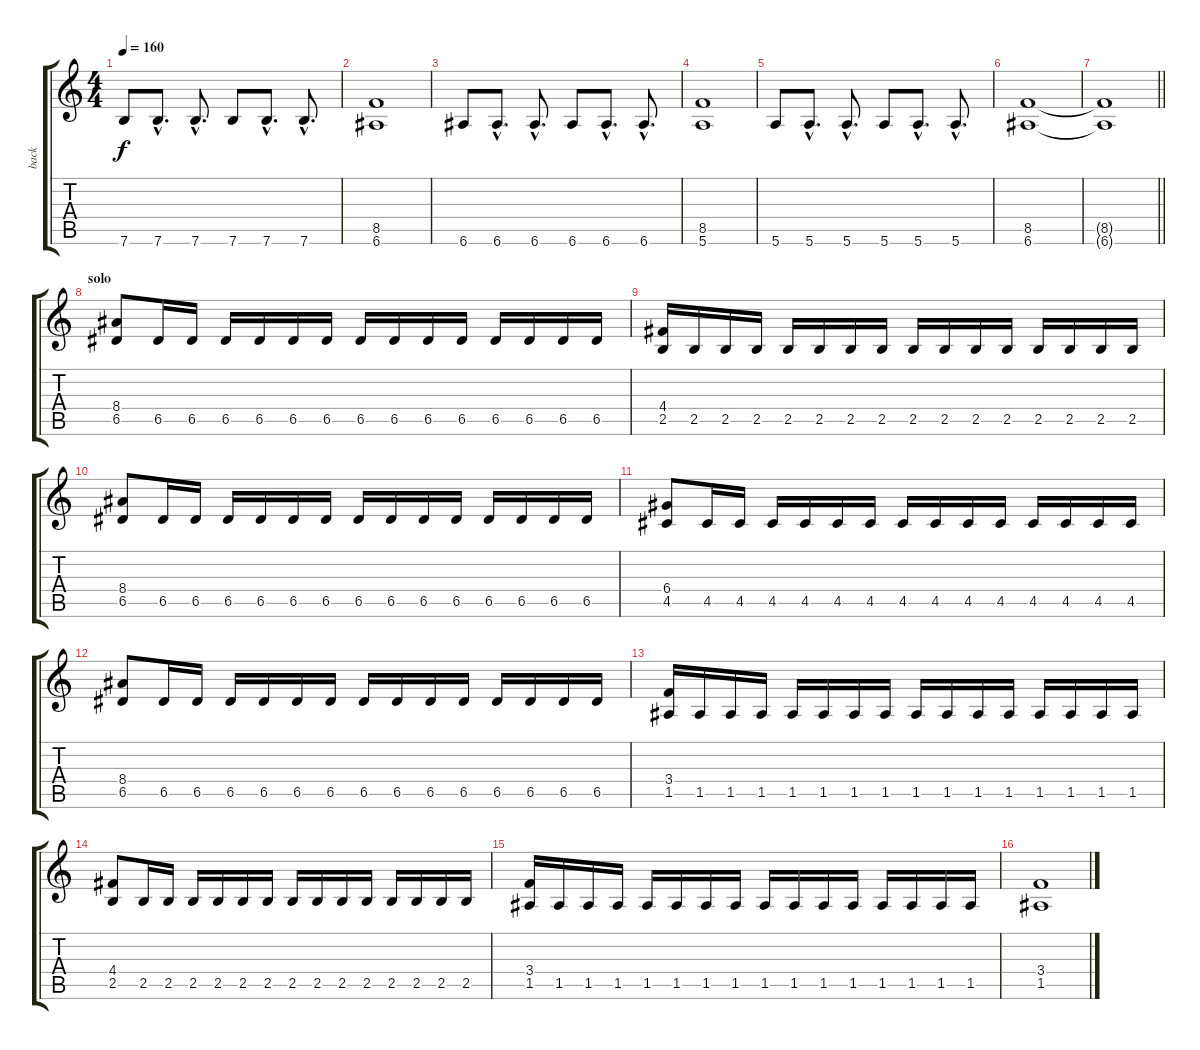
\track ("back" "back") {instrument distortionguitar}
\staff {score tabs}
\tuning (E4 B3 G3 D3 A2 E2) {hide}
\ts (4 4)
\tempo 160
\clef g2
\ks c
7.6.8{dy f} 7.6{hac}.8{d} 7.6{hac}.8{d} 7.6.8 7.6{hac}.8{d} 7.6{hac}.8{d} |
(8.5 6.6).1 |
6.6.8 6.6{hac}.8{d} 6.6{hac}.8{d} 6.6.8 6.6{hac}.8{d} 6.6{hac}.8{d} |
(8.5 5.6).1 |
5.6.8 5.6{hac}.8{d} 5.6{hac}.8{d} 5.6.8 5.6{hac}.8{d} 5.6{hac}.8{d} |
(8.5 6.6).1 |
\barLineRight lightlight
(8.5{t} 6.6{t}).1 |
\section ("" "solo")
(8.4 6.5).8 6.5.16 6.5.16 6.5.16 6.5.16 6.5.16 6.5.16 6.5.16 6.5.16 6.5.16 6.5.16 6.5.16 6.5.16 6.5.16 6.5.16 |
(4.4 2.5).16 2.5.16 2.5.16 2.5.16 2.5.16 2.5.16 2.5.16 2.5.16 2.5.16 2.5.16 2.5.16 2.5.16 2.5.16 2.5.16 2.5.16 2.5.16 |
(8.4 6.5).8 6.5.16 6.5.16 6.5.16 6.5.16 6.5.16 6.5.16 6.5.16 6.5.16 6.5.16 6.5.16 6.5.16 6.5.16 6.5.16 6.5.16 |
(6.4 4.5).8 4.5.16 4.5.16 4.5.16 4.5.16 4.5.16 4.5.16 4.5.16 4.5.16 4.5.16 4.5.16 4.5.16 4.5.16 4.5.16 4.5.16 |
(8.4 6.5).8 6.5.16 6.5.16 6.5.16 6.5.16 6.5.16 6.5.16 6.5.16 6.5.16 6.5.16 6.5.16 6.5.16 6.5.16 6.5.16 6.5.16 |
(3.4 1.5).16 1.5.16 1.5.16 1.5.16 1.5.16 1.5.16 1.5.16 1.5.16 1.5.16 1.5.16 1.5.16 1.5.16 1.5.16 1.5.16 1.5.16 1.5.16 |
(4.4 2.5).8 2.5.16 2.5.16 2.5.16 2.5.16 2.5.16 2.5.16 2.5.16 2.5.16 2.5.16 2.5.16 2.5.16 2.5.16 2.5.16 2.5.16 |
(3.4 1.5).16 1.5.16 1.5.16 1.5.16 1.5.16 1.5.16 1.5.16 1.5.16 1.5.16 1.5.16 1.5.16 1.5.16 1.5.16 1.5.16 1.5.16 1.5.16 |
(3.4 1.5).1
